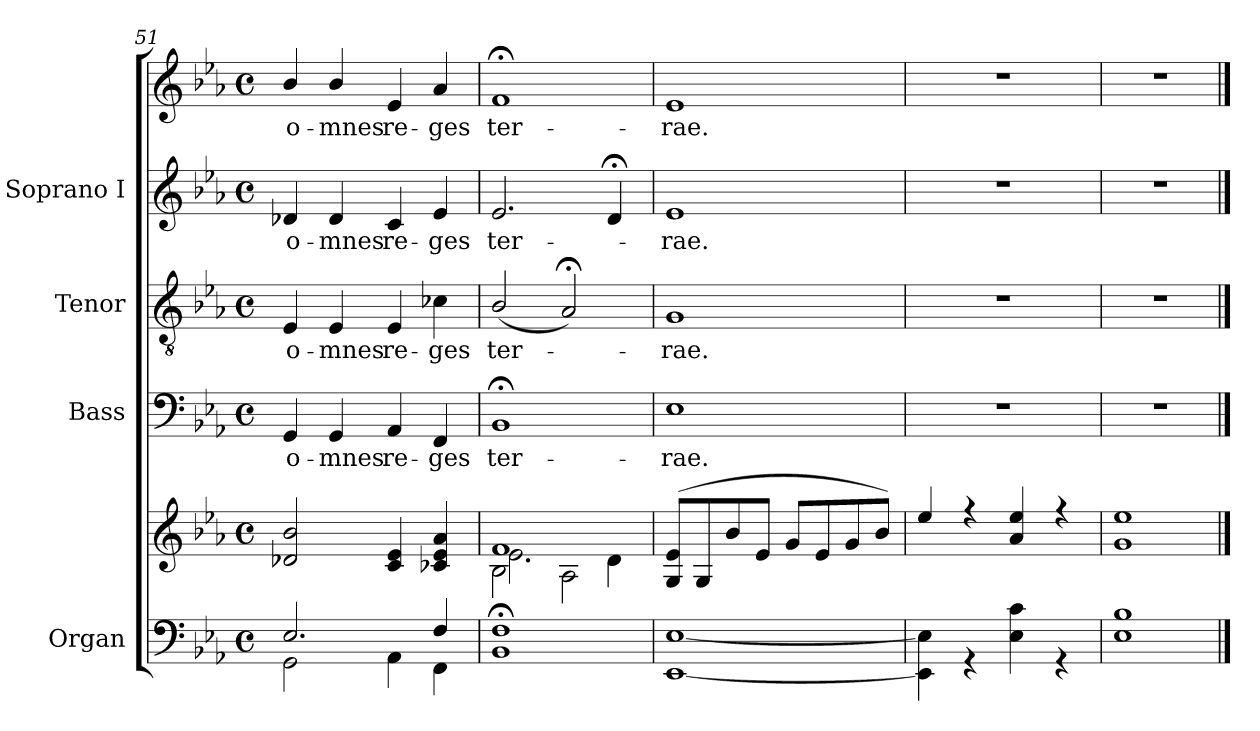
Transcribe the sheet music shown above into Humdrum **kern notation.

**kern	**kern	**kern	**text	**kern	**text	**kern	**text	**kern	**text
*part4	*part4	*part3	*part3	*part2	*part2	*part1	*part1	*part1	*part1
*staff6	*staff5	*staff4	*staff4	*staff3	*staff3	*staff2	*staff2	*staff1	*staff1
*I"Organ	*	*I"Bass	*	*I"Tenor	*	*I"Soprano I	*	*	*
*	*	*I'B	*	*I'T	*	*I'S1	*	*	*
*clefF4	*clefG2	*clefF4	*	*clefGv2	*	*clefG2	*	*clefG2	*
*k[b-e-a-]	*k[b-e-a-]	*k[b-e-a-]	*	*k[b-e-a-]	*	*k[b-e-a-]	*	*k[b-e-a-]	*
*E-:	*E-:	*E-:	*	*E-:	*	*E-:	*	*E-:	*
*M4/4	*M4/4	*M4/4	*	*M4/4	*	*M4/4	*	*M4/4	*
*met(c)	*met(c)	*met(c)	*	*met(c)	*	*met(c)	*	*met(c)	*
=51	=51	=51	=51	=51	=51	=51	=51	=51	=51
*^	*^	*	*	*	*	*	*	*	*
!	!	!	!	!	!LO:LY:b	!	!LO:LY:b	!	!LO:LY:b	!	!LO:LY:b
2.E-/	2GG\	2d-X 2b-	1ryy	4GG	o-	4E-	o-	4d-X	o-	4b-/	o-
!	!	!	!	!	!LO:LY:b	!	!LO:LY:b	!	!LO:LY:b	!	!LO:LY:b
.	.	.	.	4GG	-mnes	4E-	-mnes	4d-	-mnes	4b-/	-mnes
!	!	!	!	!	!LO:LY:b	!	!LO:LY:b	!	!LO:LY:b	!	!LO:LY:b
.	4AA-\	4c 4e-	.	4AA-	re-	4E-	re-	4c	re-	4e-	re-
!	!	!	!	!	!LO:LY:b	!	!LO:LY:b	!	!LO:LY:b	!	!LO:LY:b
4F/	4FF\	4c-X 4e- 4a-	.	4FF	-ges	4c-X	-ges	4e-	-ges	4a-	-ges
=52	=52	=52	=52	=52	=52	=52	=52	=52	=52	=52	=52
*	*	*	*^	*	*	*	*	*	*	*	*
!	!	!	!	!	!	!LO:LY:b	!	!LO:LY:b	!	!LO:LY:b	!	!LO:LY:b
*v	*v	*	*	*	*	*	*	*	*	*	*	*
1BB-; 1F;	1f	2.e-\	2B-\	1BB-;<	ter-	(<2B-/	ter-	2.e-	-ter-	1f;<	ter-
.	.	.	2A-\	.	.	2A-;<)	.	.	.	.	.
.	.	4d\	.	.	.	.	.	4d;<	.	.	.
*	*	*v	*v	*	*	*	*	*	*	*	*
=53	=53	=53	=53	=53	=53	=53	=53	=53	=53	=53
*^	*	*	*	*	*	*	*	*	*	*
!	!	!	!	!	!LO:LY:b	!	!LO:LY:b	!	!LO:LY:b	!	!LO:LY:b
1ryy	[1EE- [1E-	(<8G 8e-L	1ryy	1E-	-rae.	1G	rae.	1e-	rae.	1e-	rae.
.	.	8G	.	.	.	.	.	.	.	.	.
.	.	8b-	.	.	.	.	.	.	.	.	.
.	.	8e-J	.	.	.	.	.	.	.	.	.
.	.	8gL	.	.	.	.	.	.	.	.	.
.	.	8e-	.	.	.	.	.	.	.	.	.
.	.	8g	.	.	.	.	.	.	.	.	.
.	.	8b-J)	.	.	.	.	.	.	.	.	.
=54	=54	=54	=54	=54	=54	=54	=54	=54	=54	=54	=54
1ryy	4EE-] 4E-]	4ee-	1ryy	1r	.	1r	.	1r	.	1r	.
.	4r	4r	.	.	.	.	.	.	.	.	.
.	4E- 4c	4a- 4ee-	.	.	.	.	.	.	.	.	.
.	4r	4r	.	.	.	.	.	.	.	.	.
=55	=55	=55	=55	=55	=55	=55	=55	=55	=55	=55	=55
1ryy	1E- 1B-	1g 1ee-	1ryy	1r	.	1r	.	1r	.	1r	.
*v	*v	*	*	*	*	*	*	*	*	*	*
*	*v	*v	*	*	*	*	*	*	*	*
==	==	==	==	==	==	==	==	==	==
*-	*-	*-	*-	*-	*-	*-	*-	*-	*-
